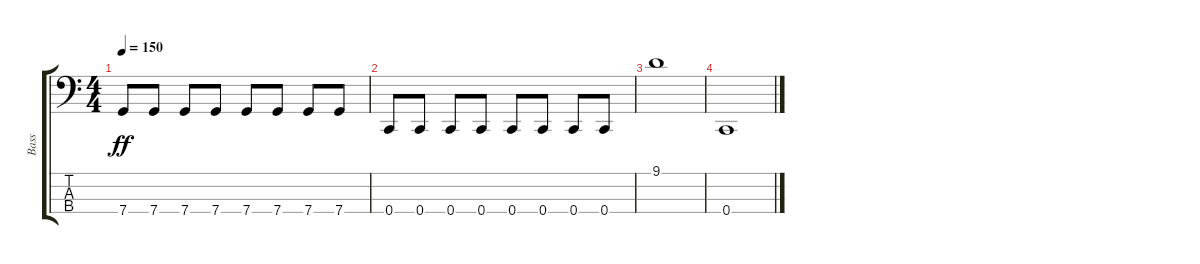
\track ("Bass" "Bass") {instrument electricbassfinger}
\staff {score tabs}
\tuning (F2 C2 G1 C1) {hide}
\ts (4 4)
\tempo 150
\clef f4
\ks c
7.4.8{dy ff} 7.4.8 7.4.8 7.4.8 7.4.8 7.4.8 7.4.8 7.4.8 |
0.4.8 0.4.8 0.4.8 0.4.8 0.4.8 0.4.8 0.4.8 0.4.8 |
9.1.1 |
0.4.1
